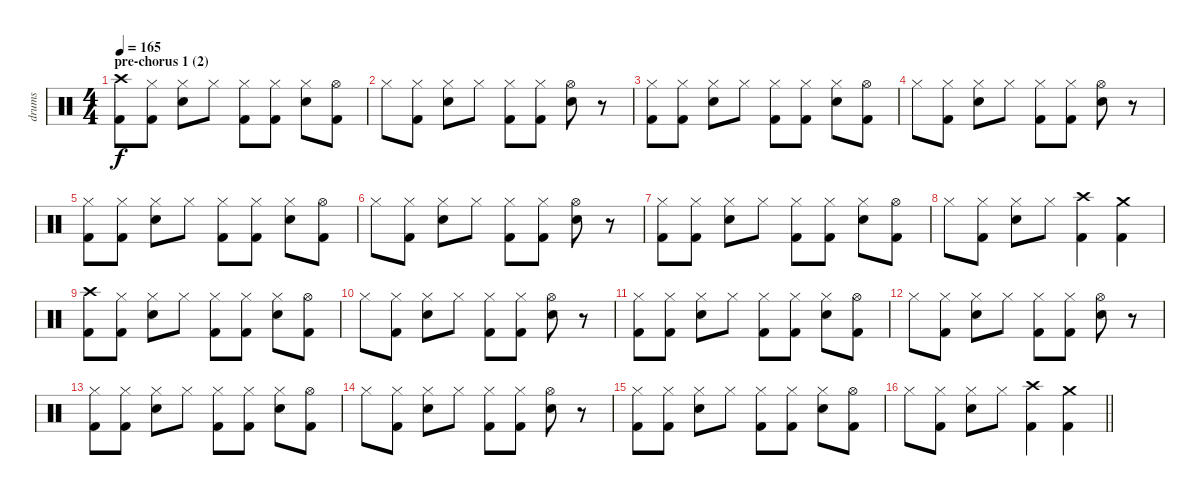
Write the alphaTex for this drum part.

\track ("drums" "drums") {instrument percussion}
\staff {score}
\articulation defaults
\ts (4 4)
\section ("" "pre-chorus 1 (2)")
\tempo 165
\clef neutral
\ks c
("Crash high (hit)" "Kick (hit) 2").8{dy f} ("Hi-Hat (closed)" "Kick (hit) 2").8 ("Hi-Hat (closed)" "Snare (hit) 2").8 "Hi-Hat (closed)".8 ("Hi-Hat (closed)" "Kick (hit) 2").8 ("Hi-Hat (closed)" "Kick (hit) 2").8 ("Hi-Hat (closed)" "Snare (hit) 2").8 ("Hi-Hat (open)" "Kick (hit) 2").8 |
"Hi-Hat (closed)".8 ("Hi-Hat (closed)" "Kick (hit) 2").8 ("Hi-Hat (closed)" "Snare (hit) 2").8 "Hi-Hat (closed)".8 ("Hi-Hat (closed)" "Kick (hit) 2").8 ("Hi-Hat (closed)" "Kick (hit) 2").8 ("Hi-Hat (open)" "Snare (hit) 2").8 r.8 |
("Hi-Hat (closed)" "Kick (hit) 2").8 ("Hi-Hat (closed)" "Kick (hit) 2").8 ("Hi-Hat (closed)" "Snare (hit) 2").8 "Hi-Hat (closed)".8 ("Hi-Hat (closed)" "Kick (hit) 2").8 ("Hi-Hat (closed)" "Kick (hit) 2").8 ("Hi-Hat (closed)" "Snare (hit) 2").8 ("Hi-Hat (open)" "Kick (hit) 2").8 |
"Hi-Hat (closed)".8 ("Hi-Hat (closed)" "Kick (hit) 2").8 ("Hi-Hat (closed)" "Snare (hit) 2").8 "Hi-Hat (closed)".8 ("Hi-Hat (closed)" "Kick (hit) 2").8 ("Hi-Hat (closed)" "Kick (hit) 2").8 ("Hi-Hat (open)" "Snare (hit) 2").8 r.8 |
("Hi-Hat (closed)" "Kick (hit) 2").8 ("Hi-Hat (closed)" "Kick (hit) 2").8 ("Hi-Hat (closed)" "Snare (hit) 2").8 "Hi-Hat (closed)".8 ("Hi-Hat (closed)" "Kick (hit) 2").8 ("Hi-Hat (closed)" "Kick (hit) 2").8 ("Hi-Hat (closed)" "Snare (hit) 2").8 ("Hi-Hat (open)" "Kick (hit) 2").8 |
"Hi-Hat (closed)".8 ("Hi-Hat (closed)" "Kick (hit) 2").8 ("Hi-Hat (closed)" "Snare (hit) 2").8 "Hi-Hat (closed)".8 ("Hi-Hat (closed)" "Kick (hit) 2").8 ("Hi-Hat (closed)" "Kick (hit) 2").8 ("Hi-Hat (open)" "Snare (hit) 2").8 r.8 |
("Hi-Hat (closed)" "Kick (hit) 2").8 ("Hi-Hat (closed)" "Kick (hit) 2").8 ("Hi-Hat (closed)" "Snare (hit) 2").8 "Hi-Hat (closed)".8 ("Hi-Hat (closed)" "Kick (hit) 2").8 ("Hi-Hat (closed)" "Kick (hit) 2").8 ("Hi-Hat (closed)" "Snare (hit) 2").8 ("Hi-Hat (open)" "Kick (hit) 2").8 |
"Hi-Hat (closed)".8 ("Hi-Hat (closed)" "Kick (hit) 2").8 ("Hi-Hat (closed)" "Snare (hit) 2").8 "Hi-Hat (closed)".8 ("Crash high (hit)" "Kick (hit) 2").4 ("Crash medium (hit)" "Kick (hit) 2").4 |
("Crash high (hit)" "Kick (hit) 2").8 ("Hi-Hat (closed)" "Kick (hit) 2").8 ("Hi-Hat (closed)" "Snare (hit) 2").8 "Hi-Hat (closed)".8 ("Hi-Hat (closed)" "Kick (hit) 2").8 ("Hi-Hat (closed)" "Kick (hit) 2").8 ("Hi-Hat (closed)" "Snare (hit) 2").8 ("Hi-Hat (open)" "Kick (hit) 2").8 |
"Hi-Hat (closed)".8 ("Hi-Hat (closed)" "Kick (hit) 2").8 ("Hi-Hat (closed)" "Snare (hit) 2").8 "Hi-Hat (closed)".8 ("Hi-Hat (closed)" "Kick (hit) 2").8 ("Hi-Hat (closed)" "Kick (hit) 2").8 ("Hi-Hat (open)" "Snare (hit) 2").8 r.8 |
("Hi-Hat (closed)" "Kick (hit) 2").8 ("Hi-Hat (closed)" "Kick (hit) 2").8 ("Hi-Hat (closed)" "Snare (hit) 2").8 "Hi-Hat (closed)".8 ("Hi-Hat (closed)" "Kick (hit) 2").8 ("Hi-Hat (closed)" "Kick (hit) 2").8 ("Hi-Hat (closed)" "Snare (hit) 2").8 ("Hi-Hat (open)" "Kick (hit) 2").8 |
"Hi-Hat (closed)".8 ("Hi-Hat (closed)" "Kick (hit) 2").8 ("Hi-Hat (closed)" "Snare (hit) 2").8 "Hi-Hat (closed)".8 ("Hi-Hat (closed)" "Kick (hit) 2").8 ("Hi-Hat (closed)" "Kick (hit) 2").8 ("Hi-Hat (open)" "Snare (hit) 2").8 r.8 |
("Hi-Hat (closed)" "Kick (hit) 2").8 ("Hi-Hat (closed)" "Kick (hit) 2").8 ("Hi-Hat (closed)" "Snare (hit) 2").8 "Hi-Hat (closed)".8 ("Hi-Hat (closed)" "Kick (hit) 2").8 ("Hi-Hat (closed)" "Kick (hit) 2").8 ("Hi-Hat (closed)" "Snare (hit) 2").8 ("Hi-Hat (open)" "Kick (hit) 2").8 |
"Hi-Hat (closed)".8 ("Hi-Hat (closed)" "Kick (hit) 2").8 ("Hi-Hat (closed)" "Snare (hit) 2").8 "Hi-Hat (closed)".8 ("Hi-Hat (closed)" "Kick (hit) 2").8 ("Hi-Hat (closed)" "Kick (hit) 2").8 ("Hi-Hat (open)" "Snare (hit) 2").8 r.8 |
("Hi-Hat (closed)" "Kick (hit) 2").8 ("Hi-Hat (closed)" "Kick (hit) 2").8 ("Hi-Hat (closed)" "Snare (hit) 2").8 "Hi-Hat (closed)".8 ("Hi-Hat (closed)" "Kick (hit) 2").8 ("Hi-Hat (closed)" "Kick (hit) 2").8 ("Hi-Hat (closed)" "Snare (hit) 2").8 ("Hi-Hat (open)" "Kick (hit) 2").8 |
\barLineRight lightlight "Hi-Hat (closed)".8
("Hi-Hat (closed)" "Kick (hit) 2").8 ("Hi-Hat (closed)" "Snare (hit) 2").8 "Hi-Hat (closed)".8 ("Crash high (hit)" "Kick (hit) 2").4 ("Crash medium (hit)" "Kick (hit) 2").4
